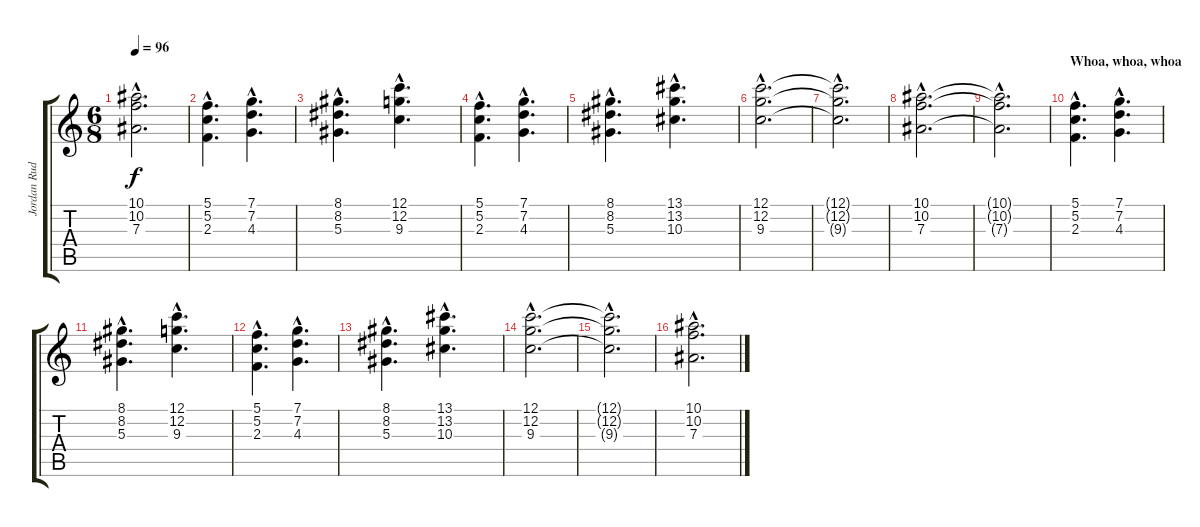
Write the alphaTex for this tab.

\track ("Jordan Rudess" "Jordan Rud") {instrument lead1square}
\staff {score tabs}
\tuning (C5 G4 Eb4 Bb3 F3 C3) {hide}
\ts (6 8)
\tempo 96
\clef g2
\ks c
(10.1{hac t} 10.2{hac t} 7.3{hac t}).2{d dy f} |
(5.1{hac} 5.2{hac} 2.3{hac}).4{d volume 10 instrument lead2sawtooth} (7.1{hac} 7.2{hac} 4.3{hac}).4{d} |
(8.1{hac} 8.2{hac} 5.3{hac}).4{d} (12.1{hac} 12.2{hac} 9.3{hac}).4{d} |
(5.1{hac} 5.2{hac} 2.3{hac}).4{d} (7.1{hac} 7.2{hac} 4.3{hac}).4{d} |
(8.1{hac} 8.2{hac} 5.3{hac}).4{d} (13.1{hac} 13.2{hac} 10.3{hac}).4{d} |
(12.1{hac} 12.2{hac} 9.3{hac}).2{d} |
(12.1{hac t} 12.2{hac t} 9.3{hac t}).2{d} |
(10.1{hac} 10.2{hac} 7.3{hac}).2{d} |
(10.1{hac t} 10.2{hac t} 7.3{hac t}).2{d} |
\section ("" "Whoa, whoa, whoa")
(5.1{hac} 5.2{hac} 2.3{hac}).4{d volume 10 instrument lead2sawtooth} (7.1{hac} 7.2{hac} 4.3{hac}).4{d} |
(8.1{hac} 8.2{hac} 5.3{hac}).4{d} (12.1{hac} 12.2{hac} 9.3{hac}).4{d} |
(5.1{hac} 5.2{hac} 2.3{hac}).4{d} (7.1{hac} 7.2{hac} 4.3{hac}).4{d} |
(8.1{hac} 8.2{hac} 5.3{hac}).4{d} (13.1{hac} 13.2{hac} 10.3{hac}).4{d} |
(12.1{hac} 12.2{hac} 9.3{hac}).2{d} |
(12.1{hac t} 12.2{hac t} 9.3{hac t}).2{d} |
(10.1{hac} 10.2{hac} 7.3{hac}).2{d}
